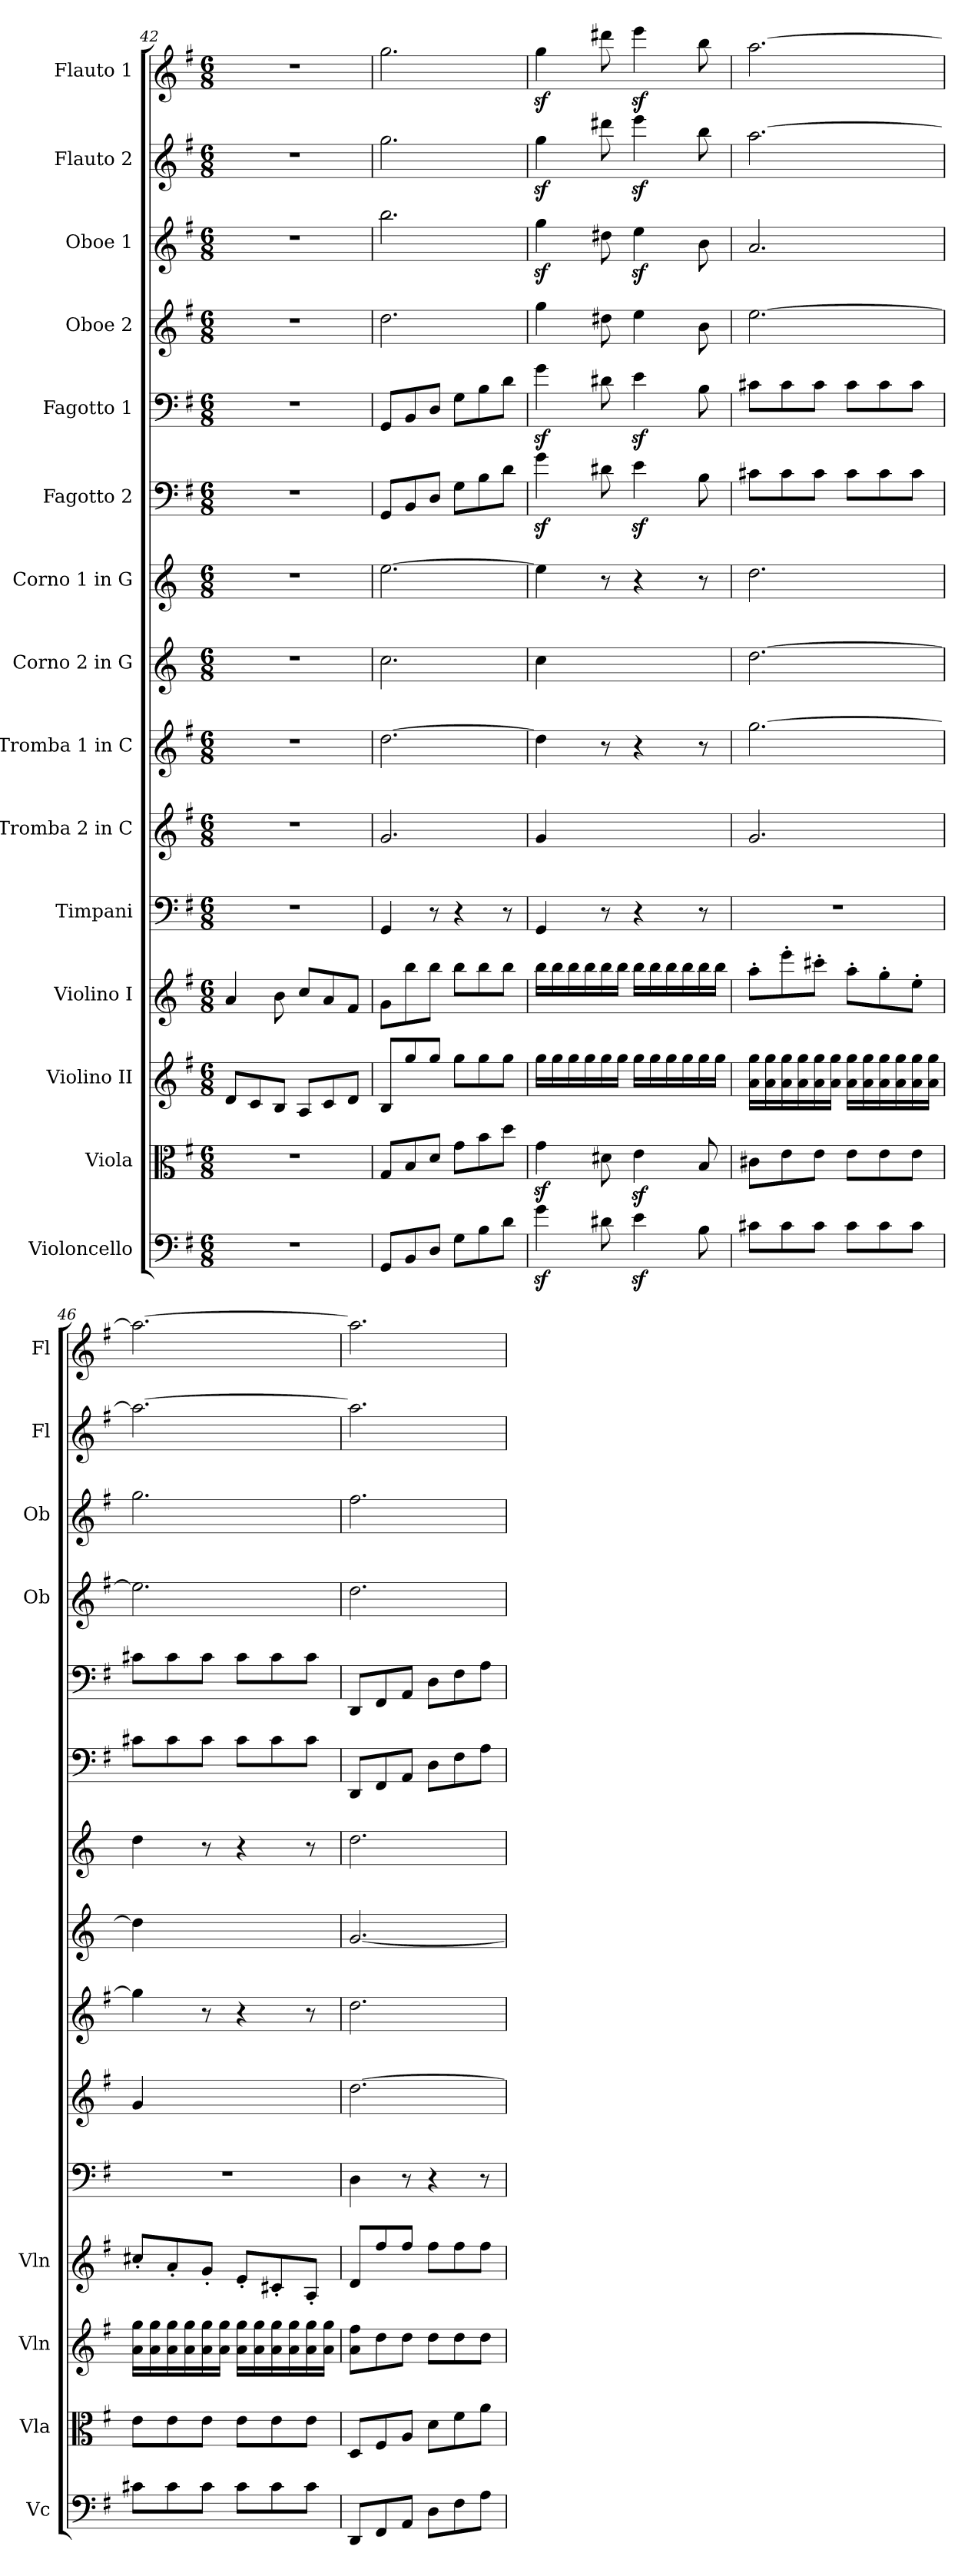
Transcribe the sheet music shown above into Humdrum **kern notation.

**kern	**kern	**kern	**kern	**kern	**kern	**kern	**kern	**kern	**kern	**kern	**kern	**kern	**kern	**kern
*part15	*part14	*part13	*part12	*part11	*part10	*part9	*part8	*part7	*part6	*part5	*part4	*part3	*part2	*part1
*staff15	*staff14	*staff13	*staff12	*staff11	*staff10	*staff9	*staff8	*staff7	*staff6	*staff5	*staff4	*staff3	*staff2	*staff1
*I"Violoncello	*I"Viola	*I"Violino II	*I"Violino I	*I"Timpani	*I"Tromba 2 in C	*I"Tromba 1 in C	*I"Corno 2 in G	*I"Corno 1 in G	*I"Fagotto 2	*I"Fagotto 1	*I"Oboe 2	*I"Oboe 1	*I"Flauto 2	*I"Flauto 1
*I'Vc	*I'Vla	*I'Vln	*I'Vln	*	*	*	*	*	*	*	*I'Ob	*I'Ob	*I'Fl	*I'Fl
*clefF4	*clefC3	*clefG2	*clefG2	*clefF4	*clefG2	*clefG2	*clefG2	*clefG2	*clefF4	*clefF4	*clefG2	*clefG2	*clefG2	*clefG2
*	*	*	*	*	*ITrd1c2	*ITrd1c2	*ITrd-4c-7	*ITrd-4c-7	*	*	*	*	*	*
*k[f#]	*k[f#]	*k[f#]	*k[f#]	*k[f#]	*k[b-]	*k[b-]	*k[f#]	*k[f#]	*k[f#]	*k[f#]	*k[f#]	*k[f#]	*k[f#]	*k[f#]
*G:	*G:	*G:	*G:	*G:	*F:	*F:	*G:	*G:	*G:	*G:	*G:	*G:	*G:	*G:
*M6/8	*M6/8	*M6/8	*M6/8	*M6/8	*M6/8	*M6/8	*M6/8	*M6/8	*M6/8	*M6/8	*M6/8	*M6/8	*M6/8	*M6/8
=42	=42	=42	=42	=42	=42	=42	=42	=42	=42	=42	=42	=42	=42	=42
2.r	2.r	8d/L	4a	2.r	2.r	2.r	2.r	2.r	2.r	2.r	2.r	2.r	2.r	2.r
.	.	8c/	.	.	.	.	.	.	.	.	.	.	.	.
.	.	8B/J	8b	.	.	.	.	.	.	.	.	.	.	.
.	.	8A/L	8cc/L	.	.	.	.	.	.	.	.	.	.	.
.	.	8c/	8a/	.	.	.	.	.	.	.	.	.	.	.
.	.	8d/J	8f#/J	.	.	.	.	.	.	.	.	.	.	.
=43	=43	=43	=43	=43	=43	=43	=43	=43	=43	=43	=43	=43	=43	=43
8GG/L	8G/L	8B/L	8g\L	4GG	2.f	[2.cc	2.gg	[2.bb	8GG/L	8GG/L	2.dd	2.bb	2.gg	2.gg
8BB/	8B/	8gg/	8bb\	.	.	.	.	.	8BB/	8BB/	.	.	.	.
8D/J	8d/J	8gg/J	8bb\J	8r	.	.	.	.	8D/J	8D/J	.	.	.	.
8G\L	8g\L	8gg\L	8bb\L	4r	.	.	.	.	8G\L	8G\L	.	.	.	.
8B\	8b\	8gg\	8bb\	.	.	.	.	.	8B\	8B\	.	.	.	.
8d\J	8dd\J	8gg\J	8bb\J	8r	.	.	.	.	8d\J	8d\J	.	.	.	.
=44	=44	=44	=44	=44	=44	=44	=44	=44	=44	=44	=44	=44	=44	=44
4gz	4gz	16gg\LL	16bb\LL	4GG	4f	4cc]	4gg	4bb]	4gz	4gz	4gg	4ggz	4ggz	4ggz
.	.	16gg\	16bb\	.	.	.	.	.	.	.	.	.	.	.
.	.	16gg\	16bb\	.	.	.	.	.	.	.	.	.	.	.
.	.	16gg\	16bb\	.	.	.	.	.	.	.	.	.	.	.
8d#X	8d#X	16gg\	16bb\	8r	8ryy	8r	8ryy	8r	8d#X	8d#X	8dd#X	8dd#X	8ddd#X	8ddd#X
.	.	16gg\JJ	16bb\JJ	.	.	.	.	.	.	.	.	.	.	.
4ez	4ez	16gg\LL	16bb\LL	4r	4ryy	4r	4ryy	4r	4ez	4ez	4ee	4eez	4eeez	4eeez
.	.	16gg\	16bb\	.	.	.	.	.	.	.	.	.	.	.
.	.	16gg\	16bb\	.	.	.	.	.	.	.	.	.	.	.
.	.	16gg\	16bb\	.	.	.	.	.	.	.	.	.	.	.
8B	8B	16gg\	16bb\	8r	8ryy	8r	8ryy	8r	8B	8B	8b	8b	8bb	8bb
.	.	16gg\JJ	16bb\JJ	.	.	.	.	.	.	.	.	.	.	.
=45	=45	=45	=45	=45	=45	=45	=45	=45	=45	=45	=45	=45	=45	=45
8c#X\L	8c#X\L	16a\ 16gg\LL	8aa'\L	2.r	2.f	[2.ff	[2.aa	2.aa	8c#X\L	8c#X\L	[2.ee	2.a	[2.aa	[2.aa
.	.	16a\ 16gg\	.	.	.	.	.	.	.	.	.	.	.	.
8c#\	8e\	16a\ 16gg\	8eee'\	.	.	.	.	.	8c#\	8c#\	.	.	.	.
.	.	16a\ 16gg\	.	.	.	.	.	.	.	.	.	.	.	.
8c#\J	8e\J	16a\ 16gg\	8ccc#X'\J	.	.	.	.	.	8c#\J	8c#\J	.	.	.	.
.	.	16a\ 16gg\JJ	.	.	.	.	.	.	.	.	.	.	.	.
8c#\L	8e\L	16a\ 16gg\LL	8aa'\L	.	.	.	.	.	8c#\L	8c#\L	.	.	.	.
.	.	16a\ 16gg\	.	.	.	.	.	.	.	.	.	.	.	.
8c#\	8e\	16a\ 16gg\	8gg'\	.	.	.	.	.	8c#\	8c#\	.	.	.	.
.	.	16a\ 16gg\	.	.	.	.	.	.	.	.	.	.	.	.
8c#\J	8e\J	16a\ 16gg\	8ee'\J	.	.	.	.	.	8c#\J	8c#\J	.	.	.	.
.	.	16a\ 16gg\JJ	.	.	.	.	.	.	.	.	.	.	.	.
=46	=46	=46	=46	=46	=46	=46	=46	=46	=46	=46	=46	=46	=46	=46
8c#X\L	8e\L	16a\ 16gg\LL	8cc#X'/L	2.r	4f	4ff]	4aa]	4aa	8c#X\L	8c#X\L	2.ee]	2.gg	2.aa_	2.aa_
.	.	16a\ 16gg\	.	.	.	.	.	.	.	.	.	.	.	.
8c#\	8e\	16a\ 16gg\	8a'/	.	.	.	.	.	8c#\	8c#\	.	.	.	.
.	.	16a\ 16gg\	.	.	.	.	.	.	.	.	.	.	.	.
8c#\J	8e\J	16a\ 16gg\	8g'/J	.	8ryy	8r	8ryy	8r	8c#\J	8c#\J	.	.	.	.
.	.	16a\ 16gg\JJ	.	.	.	.	.	.	.	.	.	.	.	.
8c#\L	8e\L	16a\ 16gg\LL	8e'/L	.	4ryy	4r	4ryy	4r	8c#\L	8c#\L	.	.	.	.
.	.	16a\ 16gg\	.	.	.	.	.	.	.	.	.	.	.	.
8c#\	8e\	16a\ 16gg\	8c#X'/	.	.	.	.	.	8c#\	8c#\	.	.	.	.
.	.	16a\ 16gg\	.	.	.	.	.	.	.	.	.	.	.	.
8c#\J	8e\J	16a\ 16gg\	8A'/J	.	8ryy	8r	8ryy	8r	8c#\J	8c#\J	.	.	.	.
.	.	16a\ 16gg\JJ	.	.	.	.	.	.	.	.	.	.	.	.
=47	=47	=47	=47	=47	=47	=47	=47	=47	=47	=47	=47	=47	=47	=47
8DD/L	8D/L	8a\ 8ff#\L	8d/L	4D	[2.cc	2.cc	[2.dd	2.aa	8DD/L	8DD/L	2.dd	2.ff#	2.aa]	2.aa]
8FF#/	8F#/	8dd\	8ff#/	.	.	.	.	.	8FF#/	8FF#/	.	.	.	.
8AA/J	8A/J	8dd\J	8ff#/J	8r	.	.	.	.	8AA/J	8AA/J	.	.	.	.
8D\L	8d\L	8dd\L	8ff#\L	4r	.	.	.	.	8D\L	8D\L	.	.	.	.
8F#\	8f#\	8dd\	8ff#\	.	.	.	.	.	8F#\	8F#\	.	.	.	.
8A\J	8a\J	8dd\J	8ff#\J	8r	.	.	.	.	8A\J	8A\J	.	.	.	.
=	=	=	=	=	=	=	=	=	=	=	=	=	=	=
*-	*-	*-	*-	*-	*-	*-	*-	*-	*-	*-	*-	*-	*-	*-
